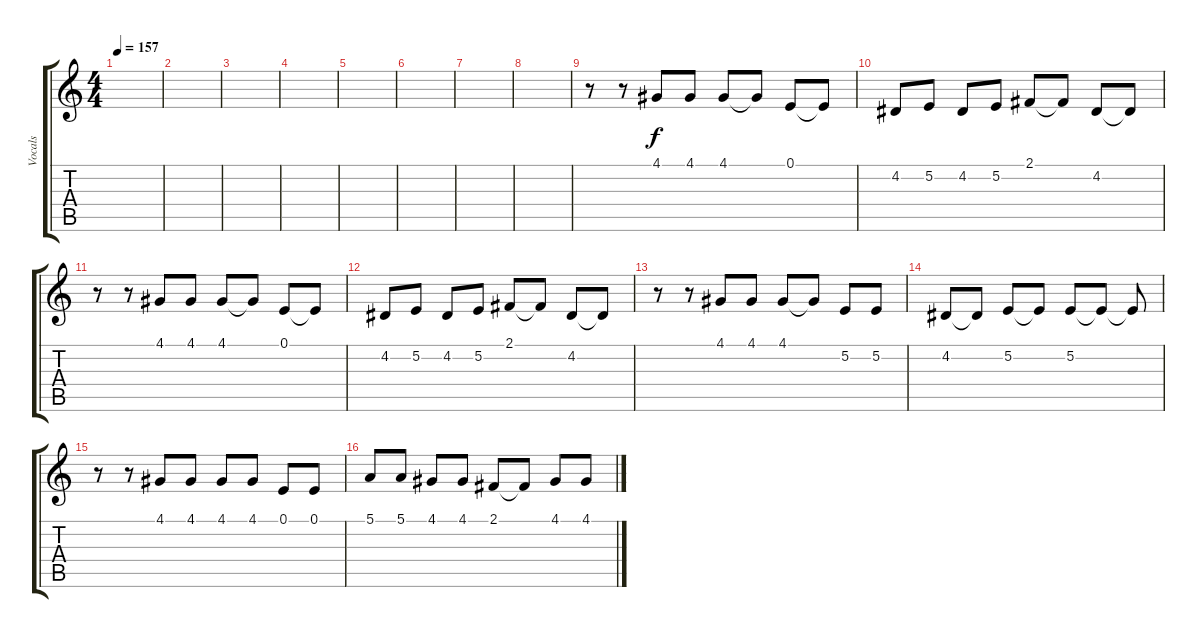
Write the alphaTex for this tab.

\track ("Vocals" "Vocals") {instrument trumpet}
\staff {score tabs}
\tuning (E4 B3 G3 D3 A2 E2) {hide}
\ts (4 4)
\tempo 157
\clef g2
\ks c
|
|
|
|
|
|
|
|
r.8 r.8 4.1.8 4.1.8 4.1.8 4.1{t}.8 0.1.8 0.1{t}.8 |
4.2.8 5.2.8 4.2.8 5.2.8 2.1.8 2.1{t}.8 4.2.8 4.2{t}.8 |
r.8 r.8 4.1.8 4.1.8 4.1.8 4.1{t}.8 0.1.8 0.1{t}.8 |
4.2.8 5.2.8 4.2.8 5.2.8 2.1.8 2.1{t}.8 4.2.8 4.2{t}.8 |
r.8 r.8 4.1.8 4.1.8 4.1.8 4.1{t}.8 5.2.8 5.2.8 |
4.2.8 4.2{t}.8 5.2.8 5.2{t}.8 5.2.8 5.2{t}.8 5.2{t}.8 |
r.8 r.8 4.1.8 4.1.8 4.1.8 4.1.8 0.1.8 0.1.8 |
5.1.8 5.1.8 4.1.8 4.1.8 2.1.8 2.1{t}.8 4.1.8 4.1.8
